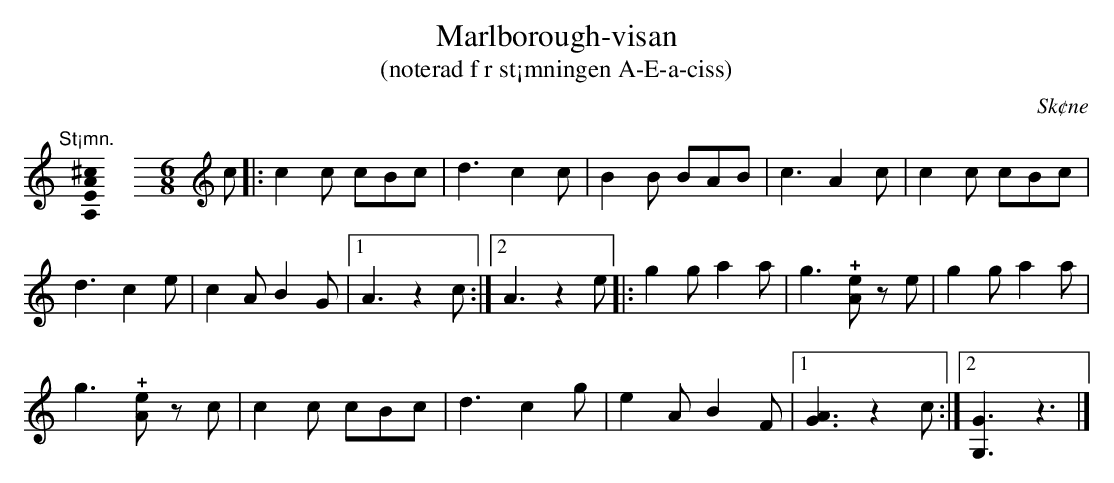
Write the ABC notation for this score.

X:1
T:Marlborough-visan
T:(noterad f r st¡mningen A-E-a-ciss)
O:Sk¢ne
U:o=+open+
M:none
K:A
[K:C]
"@-20,30 St¡mn."[A,EA^c]0 \
[M:6/8]\
[K:C clef=treble]\
c |: c2 c cBc | d3 c2 c | B2 B BAB | c3 A2 c | c2 c cBc |
d3 c2 e | c2 A B2 G |1 A3 z2 c :|2 A3 z2 e |: g2 g a2 a | g3 !+![eA]z e | g2 g a2 a |
g3 !+![eA]z c | c2 c cBc | d3 c2 g | e2 A B2 F |1 [GA]3 z2 c :|2 [G,G]3 z3 |]
